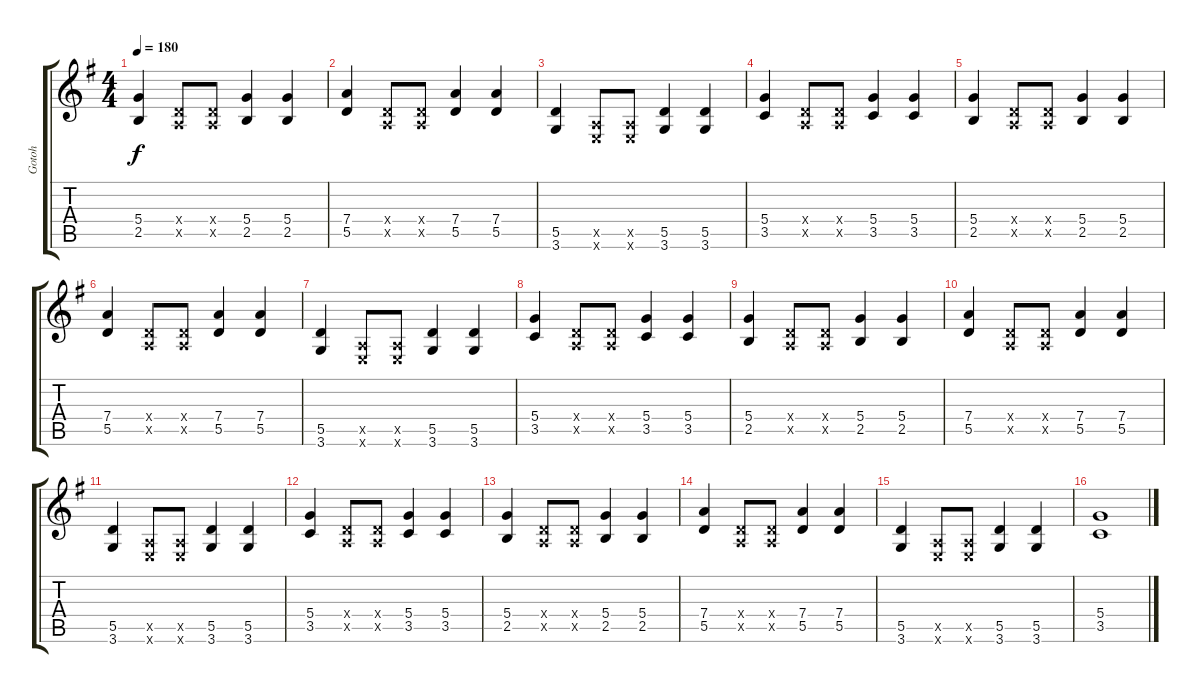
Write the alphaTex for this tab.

\track ("Gotoh" "Gotoh") {instrument distortionguitar}
\staff {score tabs}
\tuning (E4 B3 G3 D3 A2 E2) {hide}
\ts (4 4)
\tempo 180
\clef g2
\ks g
(5.4 2.5).4{dy f} (0.4{x} 0.5{x}).8 (0.4{x} 0.5{x}).8 (5.4 2.5).4 (5.4 2.5).4 |
(7.4 5.5).4 (0.4{x} 0.5{x}).8 (0.4{x} 0.5{x}).8 (7.4 5.5).4 (7.4 5.5).4 |
(5.5 3.6).4 (0.5{x} 0.6{x}).8 (0.5{x} 0.6{x}).8 (5.5 3.6).4 (5.5 3.6).4 |
(5.4 3.5).4 (0.4{x} 0.5{x}).8 (0.4{x} 0.5{x}).8 (5.4 3.5).4 (5.4 3.5).4 |
(5.4 2.5).4 (0.4{x} 0.5{x}).8 (0.4{x} 0.5{x}).8 (5.4 2.5).4 (5.4 2.5).4 |
(7.4 5.5).4 (0.4{x} 0.5{x}).8 (0.4{x} 0.5{x}).8 (7.4 5.5).4 (7.4 5.5).4 |
(5.5 3.6).4 (0.5{x} 0.6{x}).8 (0.5{x} 0.6{x}).8 (5.5 3.6).4 (5.5 3.6).4 |
(5.4 3.5).4 (0.4{x} 0.5{x}).8 (0.4{x} 0.5{x}).8 (5.4 3.5).4 (5.4 3.5).4 |
(5.4 2.5).4 (0.4{x} 0.5{x}).8 (0.4{x} 0.5{x}).8 (5.4 2.5).4 (5.4 2.5).4 |
(7.4 5.5).4 (0.4{x} 0.5{x}).8 (0.4{x} 0.5{x}).8 (7.4 5.5).4 (7.4 5.5).4 |
(5.5 3.6).4 (0.5{x} 0.6{x}).8 (0.5{x} 0.6{x}).8 (5.5 3.6).4 (5.5 3.6).4 |
(5.4 3.5).4 (0.4{x} 0.5{x}).8 (0.4{x} 0.5{x}).8 (5.4 3.5).4 (5.4 3.5).4 |
(5.4 2.5).4 (0.4{x} 0.5{x}).8 (0.4{x} 0.5{x}).8 (5.4 2.5).4 (5.4 2.5).4 |
(7.4 5.5).4 (0.4{x} 0.5{x}).8 (0.4{x} 0.5{x}).8 (7.4 5.5).4 (7.4 5.5).4 |
(5.5 3.6).4 (0.5{x} 0.6{x}).8 (0.5{x} 0.6{x}).8 (5.5 3.6).4 (5.5 3.6).4 |
(5.4 3.5).1
